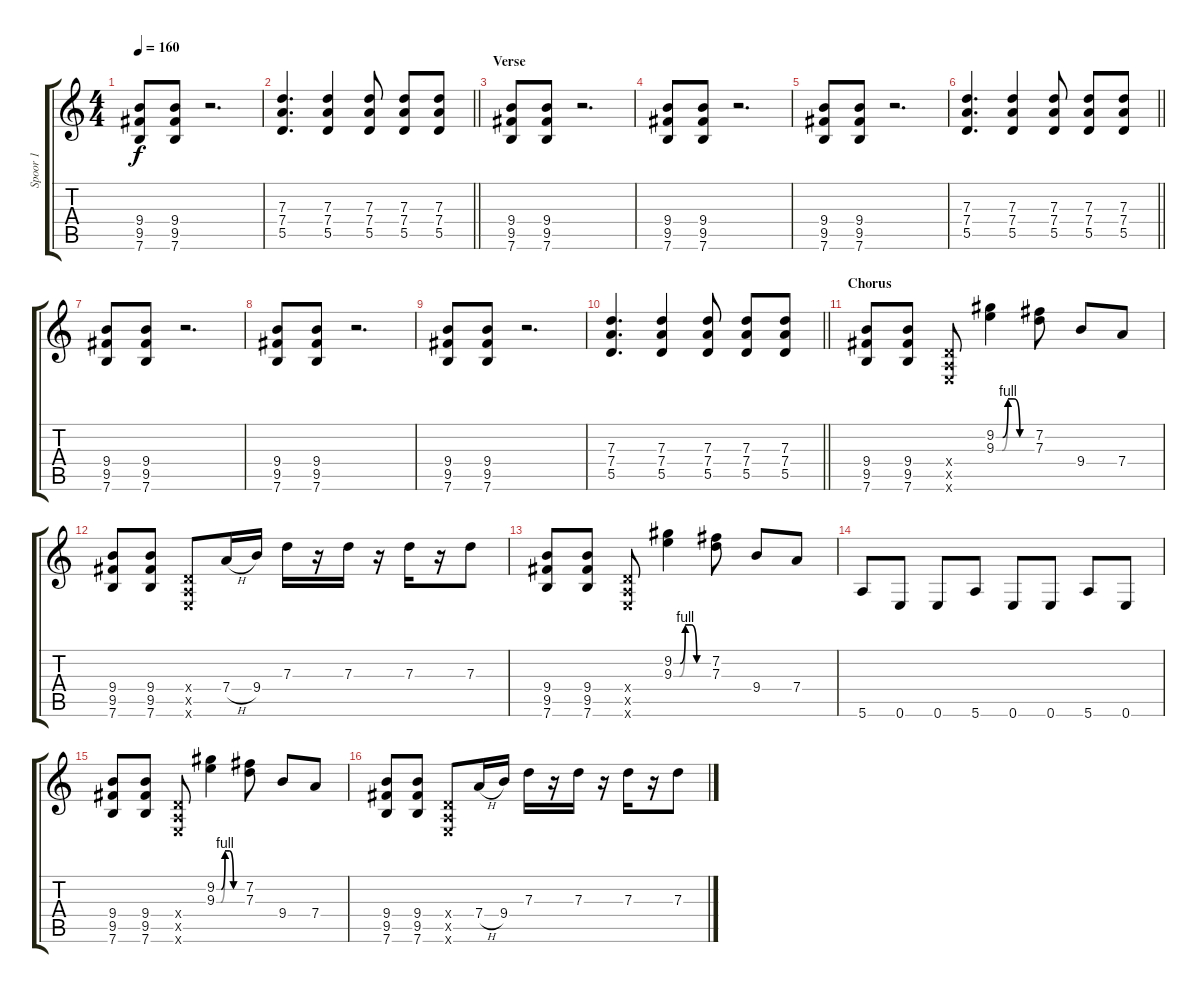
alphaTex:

\track ("Spoor 1" "Spoor 1") {instrument distortionguitar}
\staff {score tabs}
\tuning (E4 B3 G3 D3 A2 E2) {hide}
\ts (4 4)
\tempo 160
\clef g2
\ks c
(9.4 9.5 7.6).8{dy f} (9.4 9.5 7.6).8 r.2{d} |
\barLineRight lightlight
(7.3 7.4 5.5).4{d} (7.3 7.4 5.5).4 (7.3 7.4 5.5).8 (7.3 7.4 5.5).8 (7.3 7.4 5.5).8 |
\section ("" "Verse")
(9.4 9.5 7.6).8 (9.4 9.5 7.6).8 r.2{d} |
(9.4 9.5 7.6).8 (9.4 9.5 7.6).8 r.2{d} |
(9.4 9.5 7.6).8 (9.4 9.5 7.6).8 r.2{d} |
\barLineRight lightlight
(7.3 7.4 5.5).4{d} (7.3 7.4 5.5).4 (7.3 7.4 5.5).8 (7.3 7.4 5.5).8 (7.3 7.4 5.5).8 |
(9.4 9.5 7.6).8 (9.4 9.5 7.6).8 r.2{d} |
(9.4 9.5 7.6).8 (9.4 9.5 7.6).8 r.2{d} |
(9.4 9.5 7.6).8 (9.4 9.5 7.6).8 r.2{d} |
\barLineRight lightlight
(7.3 7.4 5.5).4{d} (7.3 7.4 5.5).4 (7.3 7.4 5.5).8 (7.3 7.4 5.5).8 (7.3 7.4 5.5).8 |
\section ("" "Chorus")
(9.4 9.5 7.6).8 (9.4 9.5 7.6).8 (0.4{x} 0.5{x} 0.6{x}).8 (9.2{be (custom 0 0 11 0 20 4 30 4 40 0 60 0)} 9.3{be (custom 0 0 10 0 20 4 30 4 40 0 60 0)}).4 (7.2 7.3).8 9.4.8 7.4.8 |
(9.4 9.5 7.6).8 (9.4 9.5 7.6).8 (0.4{x} 0.5{x} 0.6{x}).8 7.4{h}.16 9.4.16 7.3.16 r.16 7.3.16 r.16 7.3.16 r.16 7.3.8 |
(9.4 9.5 7.6).8 (9.4 9.5 7.6).8 (0.4{x} 0.5{x} 0.6{x}).8 (9.2{be (custom 0 0 11 0 20 4 30 4 40 0 60 0)} 9.3{be (custom 0 0 10 0 20 4 30 4 40 0 60 0)}).4 (7.2 7.3).8 9.4.8 7.4.8 |
5.6.8 0.6.8 0.6.8 5.6.8 0.6.8 0.6.8 5.6.8 0.6.8 |
(9.4 9.5 7.6).8 (9.4 9.5 7.6).8 (0.4{x} 0.5{x} 0.6{x}).8 (9.2{be (custom 0 0 11 0 20 4 30 4 40 0 60 0)} 9.3{be (custom 0 0 10 0 20 4 30 4 40 0 60 0)}).4 (7.2 7.3).8 9.4.8 7.4.8 |
(9.4 9.5 7.6).8 (9.4 9.5 7.6).8 (0.4{x} 0.5{x} 0.6{x}).8 7.4{h}.16 9.4.16 7.3.16 r.16 7.3.16 r.16 7.3.16 r.16 7.3.8
